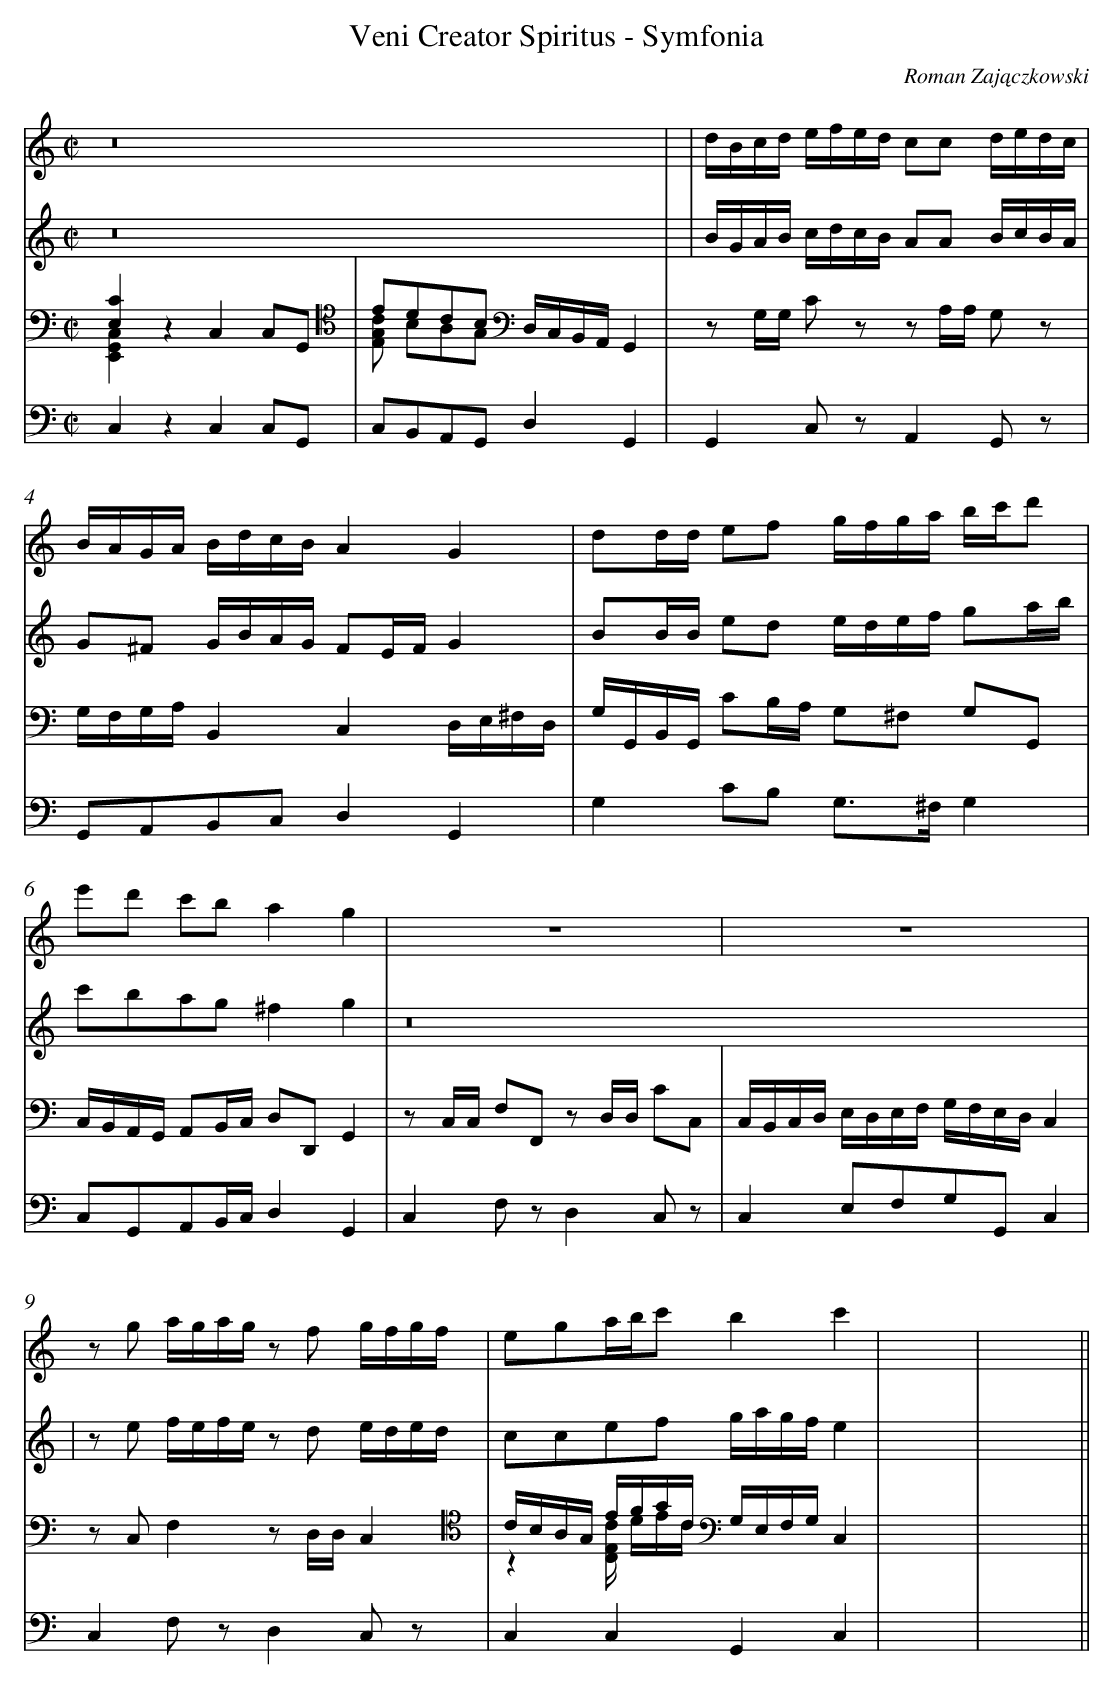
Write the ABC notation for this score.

X:1
T: Veni Creator Spiritus - Symfonia
C: Roman Zajączkowski
L: 1/16
M: C|
V: 1
V: 2
V: 3 clef=alto
V: 4 clef=tenor
V: 5 clef=bass
V: 6 clef=treble
V: 7 clef=treble
V: 8 clef=bass
V: 9 clef=bass
K: C
[V:1] x16 |
[V:2] x16 |
[V:3] x16 |
[V:4] x16 |
[V:5] x16 |
[V:6] z32 |
[V:7] z32 |
[V:8] [E,4C4]z4C,4C,2G,,2[K:clef=tenor] & [E,,4G,,4C,4]x4x8 |
[V:9] C,4z4C,4C,2G,,2 |
[V:1] x16 |
[V:2] x16 |
[V:3] x16 |
[V:4] x16 |
[V:5] x16 |
[V:6]  |
[V:7]  |
[V:8] E2D2C2B,2[K:clef=bass] D,C,B,,A,,G,,4 & [E,2G,2C2] B,2A,2G,2x8 |
[V:9] C,2B,,2A,,2G,,2D,4G,,4 |
[V:1] x16 |
[V:2] x16 |
[V:3] x16 |
[V:4] x16 |
[V:5] x16 |
[V:6] dBcd efed c2c2 dedc |
[V:7] BGAB cdcB A2A2 BcBA |
[V:8] z2 G,G, C2 z2 z2 A,A, G,2 z2 |
[V:9] G,,4C,2 z2A,,4G,,2 z2 |
[V:1] x16 |
[V:2] x16 |
[V:3] x16 |
[V:4] x16 |
[V:5] x16 |
[V:6] BAGA BdcBA4G4 |
[V:7] G2^F2 GBAG F2EFG4 |
[V:8] G,F,G,A,B,,4C,4D,E,^F,D, |
[V:9] G,,2A,,2B,,2C,2D,4G,,4 |
[V:1] x16 |
[V:2] x16 |
[V:3] x16 |
[V:4] x16 |
[V:5] x16 |
[V:6] d2dd e2f2 gfga bc'd'2 |
[V:7] B2BB e2d2 edef g2ab |
[V:8] G,G,,B,,G,, C2B,A, G,2^F,2 G,2G,,2 |
[V:9] G,4C2B,2 G,2>^F,2G,4 |
[V:1] x16 |
[V:2] x16 |
[V:3] x16 |
[V:4] x16 |
[V:5] x16 |
[V:6] e'2d'2 c'2b2a4g4 |
[V:7] c'2b2a2g2^f4g4 |
[V:8] C,B,,A,,G,, A,,2B,,C, D,2D,,2G,,4 |
[V:9] C,2G,,2A,,2B,,C,D,4G,,4 |
[V:1] x16 |
[V:2] x16 |
[V:3] x16 |
[V:4] x16 |
[V:5] x16 |
[V:6] z16 |
[V:7] z32 |
[V:8] z2 C,C, F,2F,,2 z2 D,D, C2C,2 |
[V:9] C,4F,2 z2D,4C,2 z2 |
[V:1] x16 |
[V:2] x16 |
[V:3] x16 |
[V:4] x16 |
[V:5] x16 |
[V:6] z16 |
[V:7]  |
[V:8] C,B,,C,D, E,D,E,F, G,F,E,D,C,4 |
[V:9] C,4E,2F,2G,2G,,2C,4 |
[V:1] x16 |
[V:2] x16 |
[V:3] x16 |
[V:4] x16 |
[V:5] x16 |
[V:6] z2 g2 agag z2 f2 gfgf |
[V:7] z2 e2 fefe z2 d2 eded |
[V:8] z2 C,2F,4z2 D,D,C,4[K:clef=tenor] |
[V:9] C,4F,2 z2D,4C,2 z2 |
[V:1] x16 |
[V:2] x16 |
[V:3] x16 |
[V:4] x16 |
[V:5] x16 |
[V:6] e2g2abc'2b4c'4 |
[V:7] c2c2e2f2 gagfe4 |
[V:8] CB,A,G, EFGC[K:clef=bass] G,E,F,G,C,4 & z4[C,E,C] DECx8 |
[V:9] C,4C,4G,,4C,4 |
[V:1] x16 |
[V:2] x16 |
[V:3] x16 |
[V:4] x16 |
[V:5] x16 |
[V:6] x16 |
[V:7] x16 |
[V:8] x16 |
[V:9] x16 |
[V:1] x16 ||
[V:2] x16 ||
[V:3] x16 ||
[V:4] x16 ||
[V:5] x16 ||
[V:6] x16 ||
[V:7] x16 ||
[V:8] x16 ||
[V:9] x16 ||
